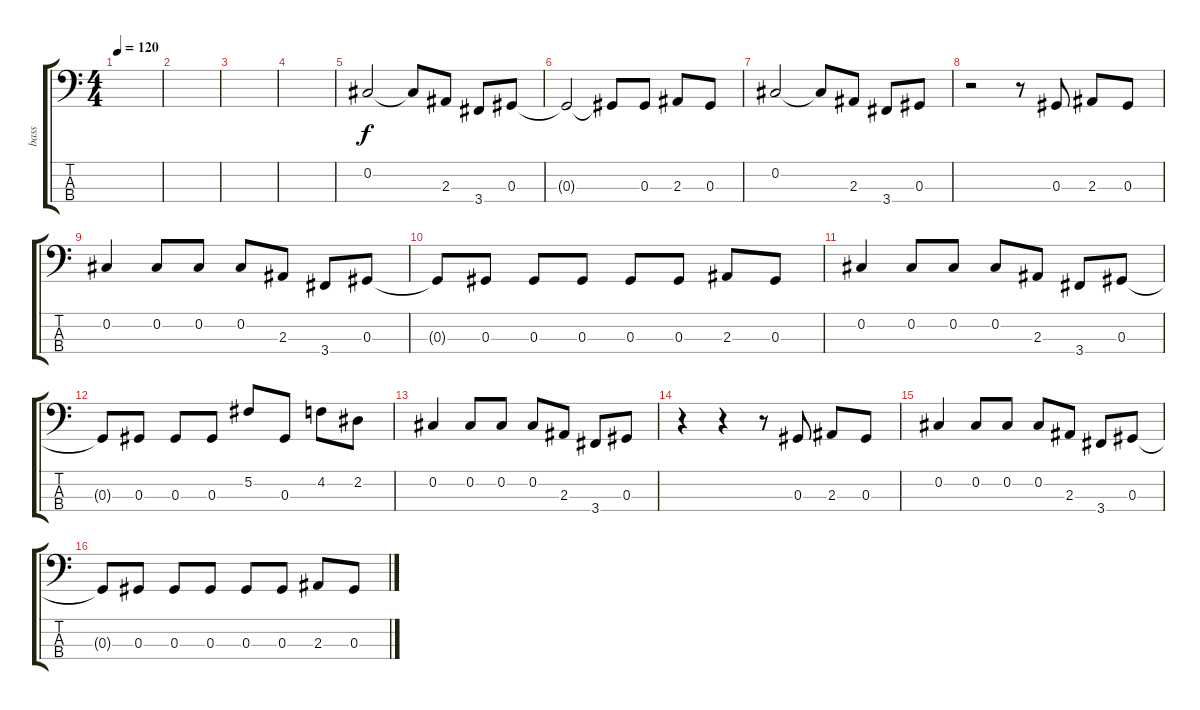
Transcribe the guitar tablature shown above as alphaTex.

\track ("bass" "bass") {instrument electricbassfinger}
\staff {score tabs}
\tuning (Gb2 Db2 Ab1 Eb1) {hide}
\ts (4 4)
\tempo 120
\clef f4
\ks c
|
|
|
|
0.2.2 0.2{t}.8 2.3.8 3.4.8 0.3.8 |
0.3{t}.2 0.3{t}.8 0.3.8 2.3.8 0.3.8 |
0.2.2 0.2{t}.8 2.3.8 3.4.8 0.3.8 |
r.2 r.8 0.3.8 2.3.8 0.3.8 |
0.2.4 0.2.8 0.2.8 0.2.8 2.3.8 3.4.8 0.3.8 |
0.3{t}.8 0.3.8 0.3.8 0.3.8 0.3.8 0.3.8 2.3.8 0.3.8 |
0.2.4 0.2.8 0.2.8 0.2.8 2.3.8 3.4.8 0.3.8 |
0.3{t}.8 0.3.8 0.3.8 0.3.8 5.2.8 0.3.8 4.2.8 2.2.8 |
0.2.4 0.2.8 0.2.8 0.2.8 2.3.8 3.4.8 0.3.8 |
r.4 r.4 r.8 0.3.8 2.3.8 0.3.8 |
0.2.4 0.2.8 0.2.8 0.2.8 2.3.8 3.4.8 0.3.8 |
0.3{t}.8 0.3.8 0.3.8 0.3.8 0.3.8 0.3.8 2.3.8 0.3.8
